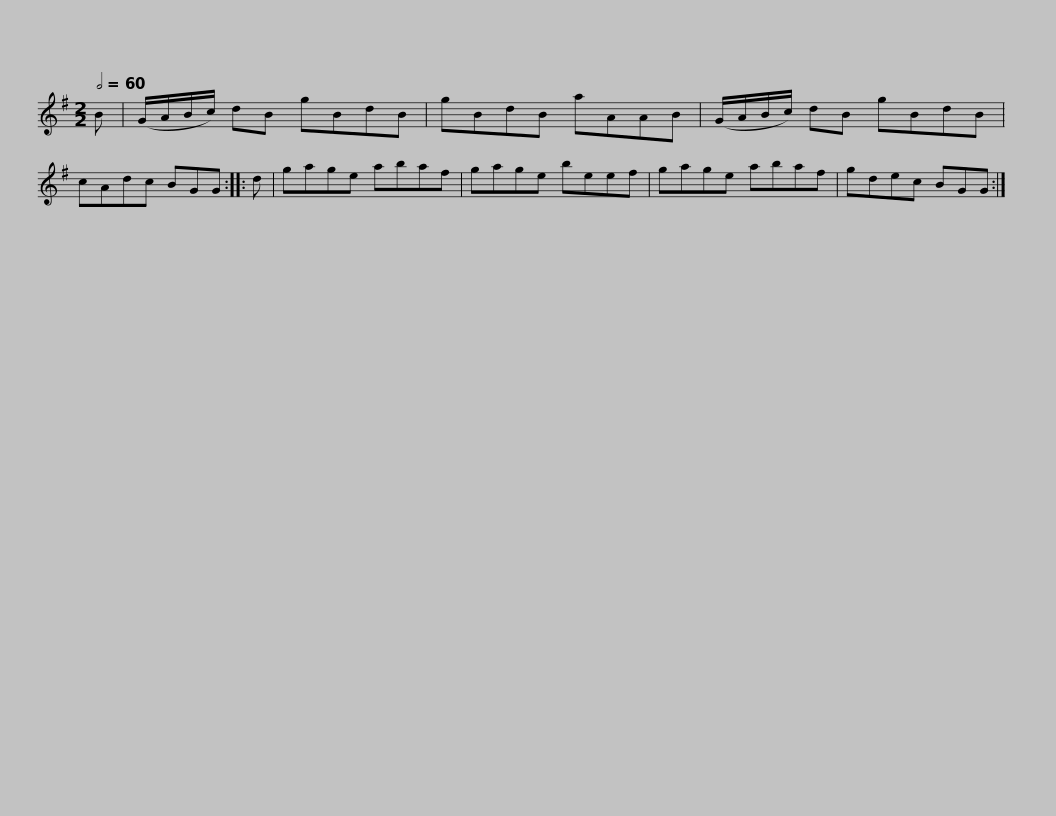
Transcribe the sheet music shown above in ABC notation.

X:1
L:1/8
Q:1/2=60
M:2/2
I:linebreak $
K:G
V:1 treble
V:1
 B | (G/A/B/c/) dB gBdB | gBdB aAAB | (G/A/B/c/) dB gBdB | cAdc BGG :: %5
 d |$ gage abaf | gage beef | gage abaf | gdec BGG :| %10
